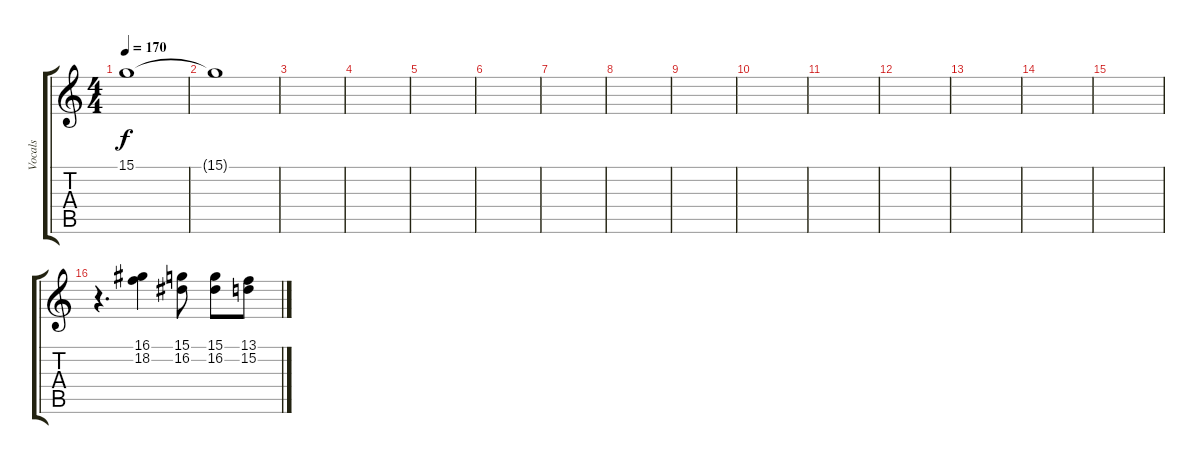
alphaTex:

\track ("Vocals" "Vocals") {instrument lead6voice}
\staff {score tabs}
\tuning (E4 B3 G3 D3 A2 E2) {hide}
\ts (4 4)
\tempo 170
\clef g2
\ks c
15.1{t}.1{dy f} |
15.1{t}.1 |
|
|
|
|
|
|
|
|
|
|
|
|
|
r.4{d volume 16} (16.1 18.2).4 (15.1 16.2).8 (15.1 16.2).8 (13.1 15.2).8
